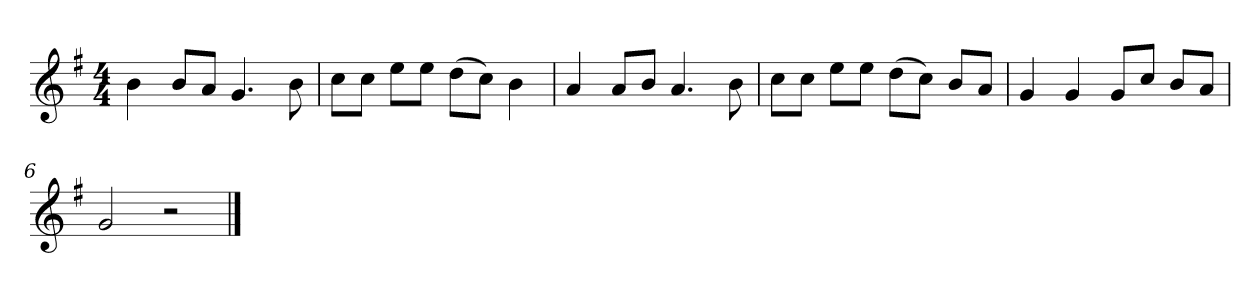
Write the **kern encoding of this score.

**kern
*part1
*staff1
*k[f#]
*M4/4
*MM120
=1
4b
8bL
8aJ
4.g
8b
=2
8ccL
8ccJ
8eeL
8eeJ
(8ddL
8ccJ)
4b
=3
4a
8aL
8bJ
4.a
8b
=4
8ccL
8ccJ
8eeL
8eeJ
(8ddL
8ccJ)
8bL
8aJ
=5
4g
4g
8gL
8ccJ
8bL
8aJ
=6
2g
2r
==
*-
